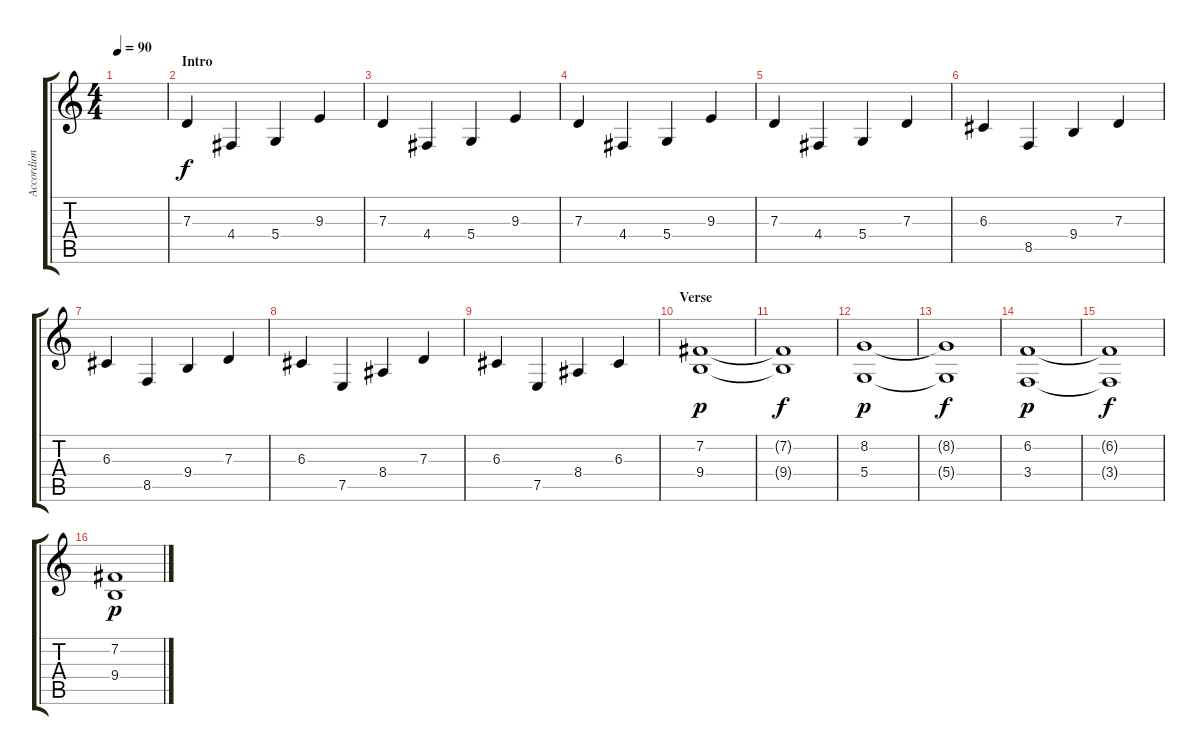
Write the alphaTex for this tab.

\track ("Accordion" "Accordion") {instrument accordion}
\staff {score tabs}
\tuning (E4 B3 G3 D3 A2 E2) {hide}
\ts (4 4)
\tempo 90
\clef g2
\ks c
|
\section ("" "Intro")
7.3.4 4.4.4 5.4.4 9.3.4 |
7.3.4 4.4.4 5.4.4 9.3.4 |
7.3.4 4.4.4 5.4.4 9.3.4 |
7.3.4 4.4.4 5.4.4 7.3.4 |
6.3.4 8.5.4 9.4.4 7.3.4 |
6.3.4 8.5.4 9.4.4 7.3.4 |
6.3.4 7.5.4 8.4.4 7.3.4 |
6.3.4 7.5.4 8.4.4 6.3.4 |
\section ("" "Verse")
(7.2 9.4).1{dy p} |
(7.2{t} 9.4{t}).1{dy f} |
(8.2 5.4).1{dy p} |
(8.2{t} 5.4{t}).1{dy f} |
(6.2 3.4).1{dy p} |
(6.2{t} 3.4{t}).1{dy f} |
(7.2 9.4).1{dy p}
